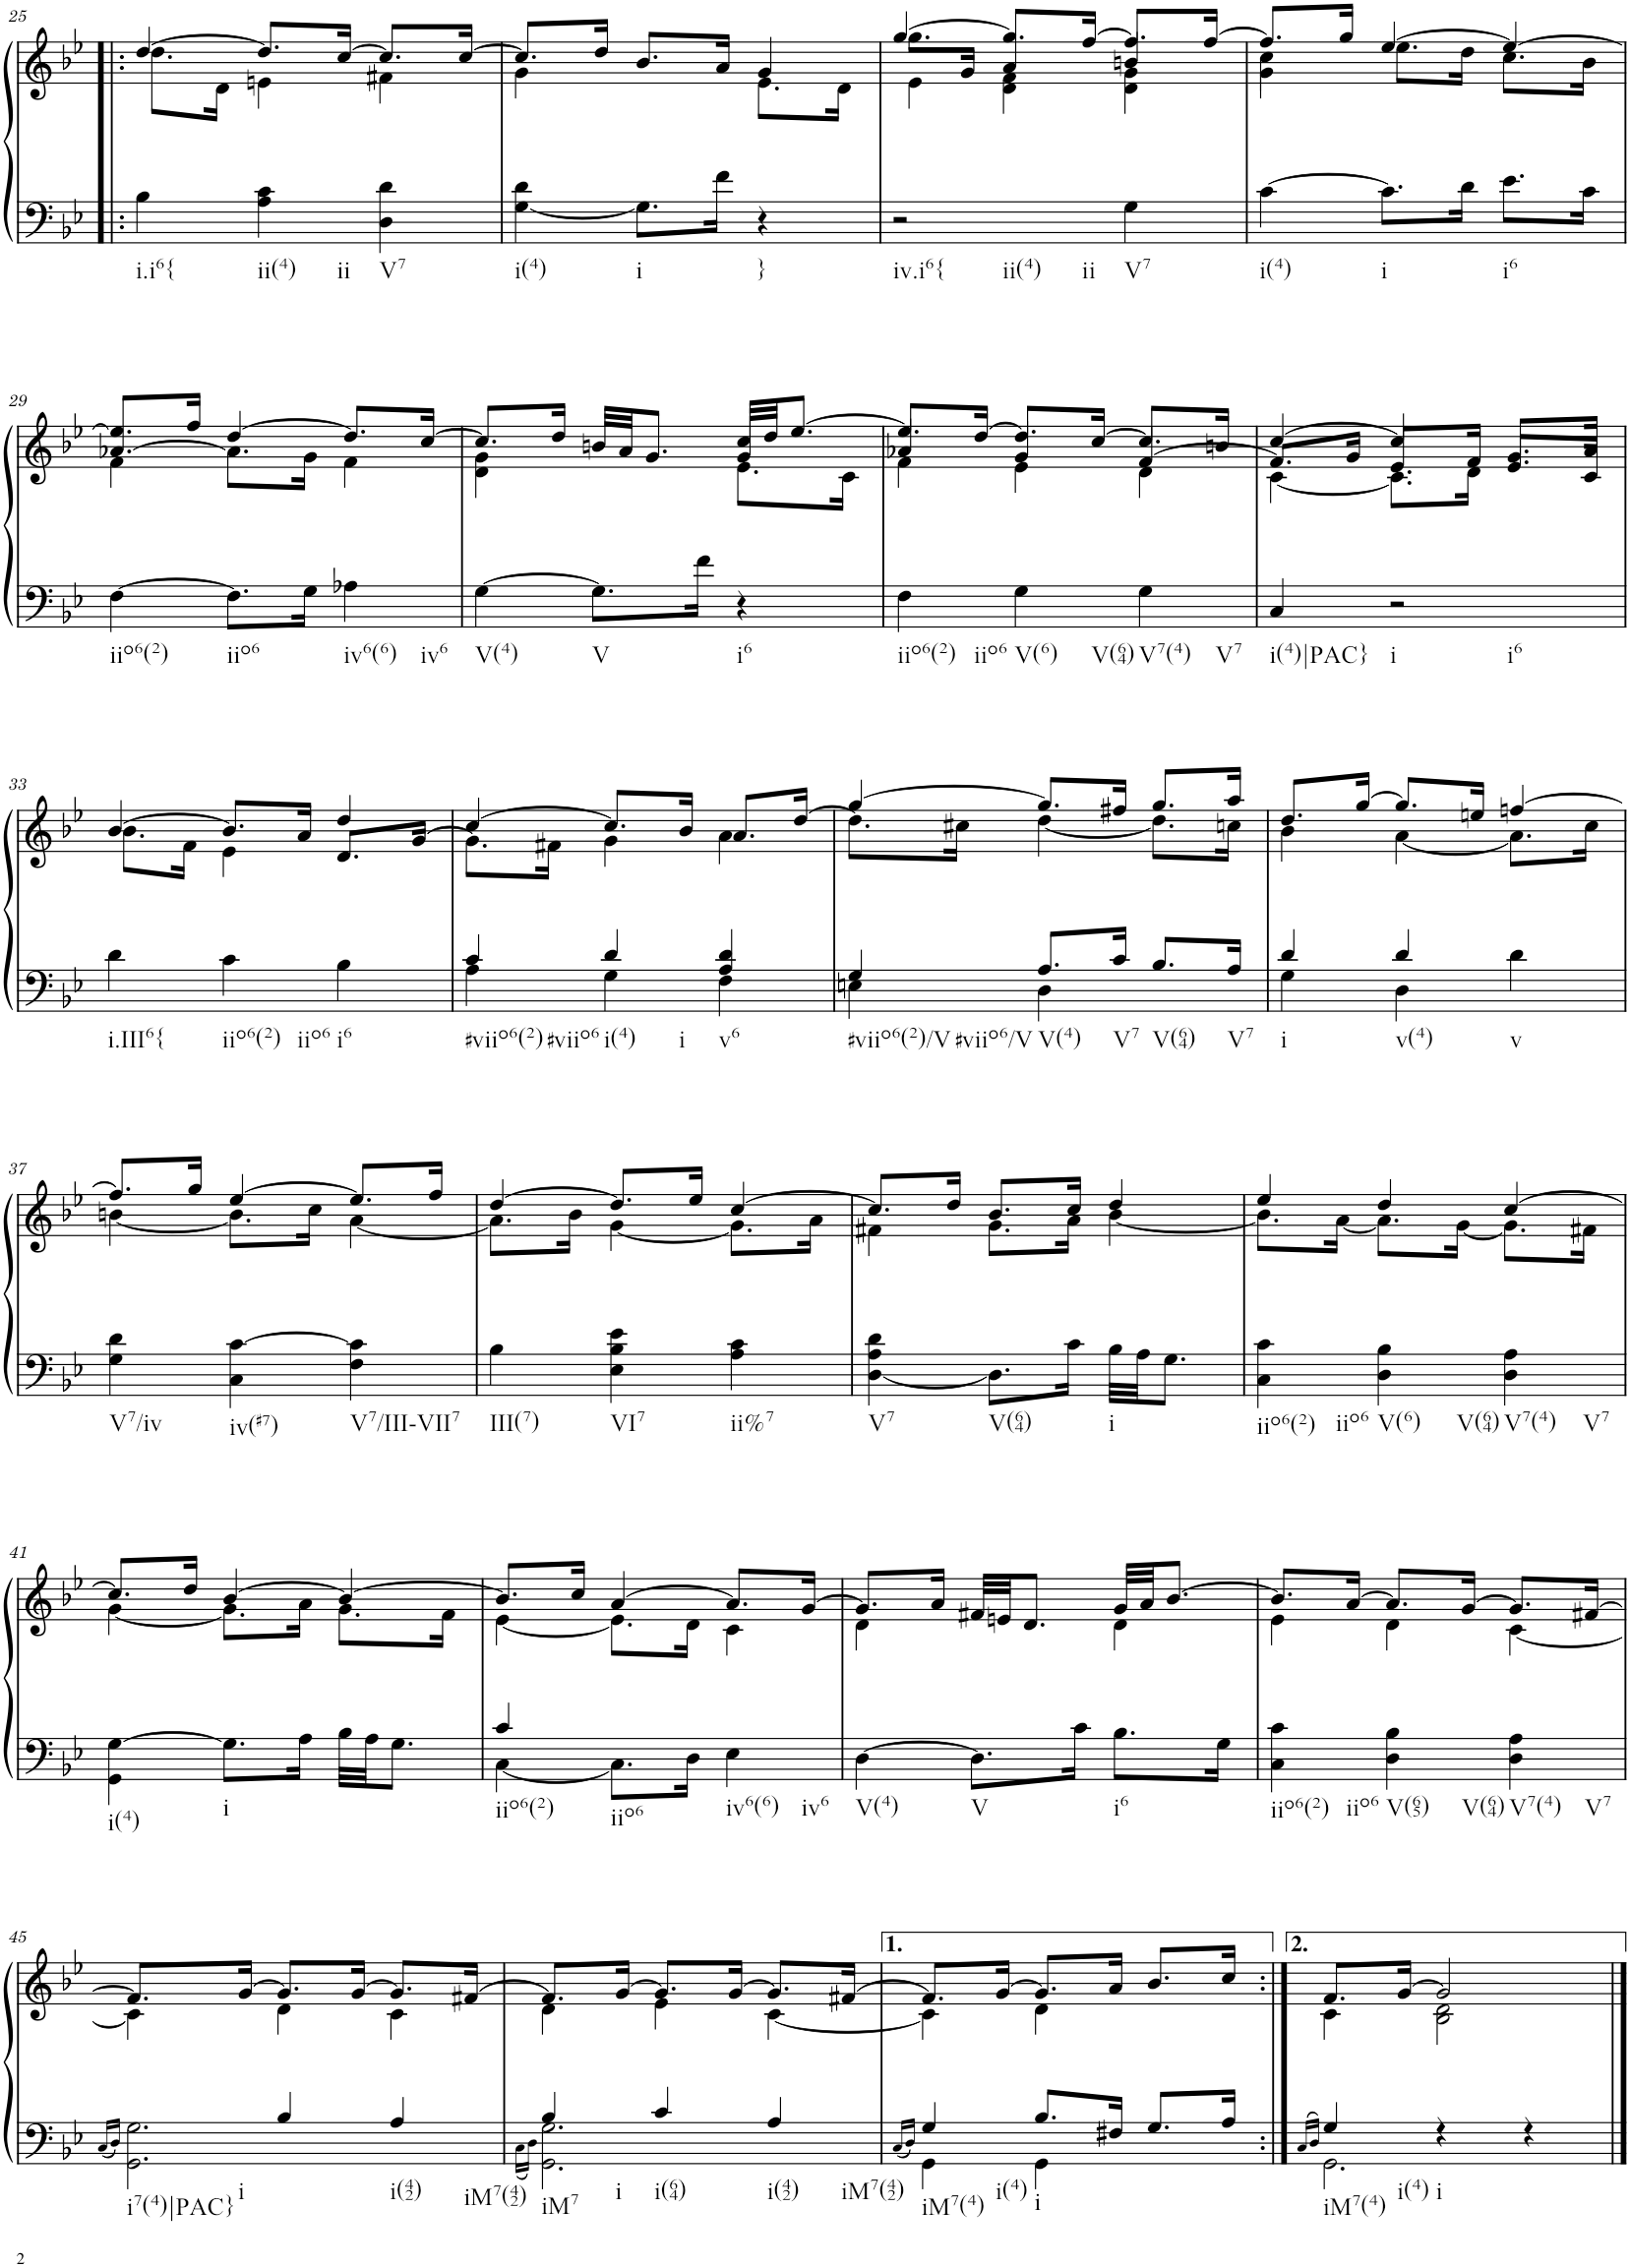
**kern	**kern
*part1	*part1
*staff2	*staff1
*I"Piano	*
*I'Pno.	*
!!LO:PB:g=z
*clefF4	*clefG2
*k[b-e-]	*k[b-e-]
*M3/4	*M3/4
=25!|:	=25!|:
*	*^
!LO:TX:b:t=i.i6{	!	!
4B-\	[4dd/	8.dd\L
.	.	16d\Jk
!LO:TX:b:t=ii(4)	!	!
!LO:TX:b:t=ii	!	!
4A\ 4c\	8.dd/L]	4en\
.	[16cc/Jk	.
!LO:TX:b:t=V7	!	!
4D\ 4d\	8.cc/L]	4f#X\
.	[16cc/Jk	.
=26	=26	=26
!LO:TX:b:t=i(4)	!	!
[4G\ 4d\	8.cc/L]	4g\
.	16dd/Jk	.
!LO:TX:b:t=i	!	!
8.G\L]	8.b-/L	4ryy
16f\Jk	16a/Jk	.
!LO:TX:b:t=}	!	!
4r	4g/	8.e-\L
.	.	16d\Jk
=27	=27	=27
*	*	*^
!LO:TX:b:t=iv.i6{	!	!	!
!LO:TX:b:t=ii(4)	!	!	!
!LO:TX:b:t=ii	!	!	!
2r	[4gg/	8.gg\L	4e-\
.	.	16g/Jk	.
.	8.gg/L]	4a/	4d\ 4f\
.	[16ff/Jk	.	.
!LO:TX:b:t=V7	!	!	!
4G\	8.ff/L]	4bn/	4d\ 4g\
.	[16ff/Jk	.	.
=28	=28	=28	=28
!LO:TX:b:t=i(4)	!	!	!
[4c\	8.ff/L]	4cc\	4g\
.	16gg/Jk	.	.
!LO:TX:b:t=i	!	!	!
8.c\L]	[4ee-/	8.ee-\L	2ryy
16d\Jk	.	16dd\Jk	.
!LO:TX:b:t=i6	!	!	!
8.e-\L	4ee-/_	8.cc\L	.
16c\Jk	.	16b-\Jk	.
*	*	*v	*v
!!LO:LB:g=z
=29	=29	=29
!LO:TX:b:t=iio6(2)	!	!
[4F\	[8.a-X/ 8.ee-/]L	4f\
.	16ff/Jk	.
!LO:TX:b:t=iio6	!	!
8.F\L]	[4dd/	8.a-\L]
16G\Jk	.	16g\Jk
!LO:TX:b:t=iv6(6)	!	!
!LO:TX:b:t=iv6	!	!
4A-X\	8.dd/L]	4f\
.	[16cc/Jk	.
=30	=30	=30
*	*	*^
!LO:TX:b:t=V(4)	!	!	!
[4G\	8.cc/L]	4d\ 4g\	2ryy
.	16dd/Jk	.	.
!LO:TX:b:t=V	!	!	!
8.G\L]	32bn/LLL	4ryy	.
.	32a/JJ	.	.
.	8.g/J	.	.
16f\Jk	.	.	.
!LO:TX:b:t=i6	!	!	!
4r	32cc/LLL	4g/	8.e-\L
.	32dd/JJ	.	.
.	[8.ee-/J	.	.
.	.	.	16c\Jk
=31	=31	=31	=31
!LO:TX:b:t=iio6(2)	!	!	!
!LO:TX:b:t=iio6	!	!	!
4F\	8.ee-/L]	4f\	4a-X/
.	[16dd/Jk	.	.
!LO:TX:b:t=V(6)	!	!	!
!LO:TX:b:t=V(64)	!	!	!
4G\	8.dd/L]	4e-\	4g/
.	[16cc/Jk	.	.
!LO:TX:b:t=V7(4)	!	!	!
!LO:TX:b:t=V7	!	!	!
4G\	8.cc/L]	4d\	[4f/
.	16bn/Jk	.	.
=32	=32	=32	=32
!LO:TX:b:t=i(4)|PAC}	!	!	!
4C/	[4cc/	8.f/L]	[4c\
.	.	16g/Jk	.
!LO:TX:b:t=i	!	!	!
!LO:TX:b:t=i6	!	!	!
2r	4cc/]	8.e-/L	8.c\L]
.	.	16f/Jk	16d\Jk
.	8.g/L	4ryy	8.e-/L
.	16a/Jk	.	16c/Jk
!!LO:LB:g=z	!!	!!
=33	=33	=33	=33
!LO:TX:b:t=i.III6{	!	!	!
4d\	[4b-/	8.b-\L	2ryy
.	.	16f\Jk	.
!LO:TX:b:t=iio6(2)	!	!	!
!LO:TX:b:t=iio6	!	!	!
4c\	8.b-/L]	4e-\	.
.	16a/Jk	.	.
!LO:TX:b:t=i6	!	!	!
4B-\	8.d/L	4ryy	4dd/
.	[16g/Jk	.	.
*	*	*v	*v
=34	=34	=34
*^	*	*
!LO:TX:b:t=#viio6(2)	!	!	!
!LO:TX:b:t=#viio6	!	!	!
4c/	4A\	[4cc/	8.g\L]
.	.	.	16f#X\Jk
!LO:TX:b:t=i(4)	!	!	!
!LO:TX:b:t=i	!	!	!
4d/	4G\	8.cc/L]	4g\
.	.	16b-/Jk	.
!LO:TX:b:t=v6	!	!	!
4A/ 4d/	4F\	8.a/L	4a\
.	.	[16dd/Jk	.
=35	=35	=35	=35
!LO:TX:b:t=#viio6(2)/V	!	!	!
!LO:TX:b:t=#viio6/V	!	!	!
4G/	4En\	[4gg/	8.dd\L]
.	.	.	16cc#X\Jk
!LO:TX:b:t=V(4)	!	!	!
8.A/L	4D\	8.gg/L]	[4dd\
!LO:TX:b:t=V7	!	!	!
16c/Jk	.	16ff#X/Jk	.
!LO:TX:b:t=V(64)	!	!	!
8.B-/L	4ryy	8.gg/L	8.dd\L]
!LO:TX:b:t=V7	!	!	!
16A/Jk	.	16aa/Jk	16ccn\Jk
=36	=36	=36	=36
!LO:TX:b:t=i	!	!	!
4d/	4G\	8.dd/L	4b-\
.	.	[16gg/Jk	.
!LO:TX:b:t=v(4)	!	!	!
4d/	4D\	8.gg/L]	[4a\
.	.	16een/Jk	.
!LO:TX:b:t=v	!	!	!
4d\	4ryy	[4ffn/	8.a\L]
.	.	.	16cc\Jk
*v	*v	*	*
!!LO:LB:g=z	!!
=37	=37	=37
!LO:TX:b:t=V7/iv	!	!
4G\ 4d\	8.ff/L]	[4bn\
.	16gg/Jk	.
!LO:TX:b:t=iv(#7)	!	!
4C\ [4c\	[4ee-/	8.b\L]
.	.	16cc\Jk
!LO:TX:b:t=V7/III-VII7	!	!
4F\ 4c\]	8.ee-/L]	[4a\
.	16ff/Jk	.
=38	=38	=38
!LO:TX:b:t=III(7)	!	!
4B-\	[4dd/	8.a\L]
.	.	16b-\Jk
!LO:TX:b:t=VI7	!	!
4E-\ 4B-\ 4e-\	8.dd/L]	[4g\
.	16ee-/Jk	.
!LO:TX:b:t=ii%7	!	!
4A\ 4c\	[4cc/	8.g\L]
.	.	16a\Jk
=39	=39	=39
!LO:TX:b:t=V7	!	!
[4D\ 4A\ 4d\	8.cc/L]	4f#X\
.	16dd/Jk	.
!LO:TX:b:t=V(64)	!	!
8.D\L]	8.b-/L	8.g\L
16c\Jk	16cc/Jk	16a\Jk
!LO:TX:b:t=i	!	!
32B-\LLL	4dd/	[4b-\
32A\JJ	.	.
8.G\J	.	.
=40	=40	=40
!LO:TX:b:t=iio6(2)	!	!
!LO:TX:b:t=iio6	!	!
4C\ 4c\	4ee-/	8.b-\L]
.	.	[16a\Jk
!LO:TX:b:t=V(6)	!	!
!LO:TX:b:t=V(64)	!	!
4D\ 4B-\	4dd/	8.a\L]
.	.	[16g\Jk
!LO:TX:b:t=V7(4)	!	!
!LO:TX:b:t=V7	!	!
4D\ 4A\	[4cc/	8.g\L]
.	.	16f#X\Jk
!!LO:LB:g=z	!!
=41	=41	=41
!LO:TX:b:t=i(4)	!	!
4GG\ [4G\	8.cc/L]	[4g\
.	16dd/Jk	.
!LO:TX:b:t=i	!	!
8.G\L]	[4b-/	8.g\L]
16A\Jk	.	16a\Jk
32B-\LLL	4b-/_	8.g\L
32A\JJ	.	.
8.G\J	.	.
.	.	16f\Jk
=42	=42	=42
*^	*	*
!LO:TX:b:t=iio6(2)	!	!	!
4c/	[4C\	8.b-/L]	[4e-\
.	.	16cc/Jk	.
!LO:TX:b:t=iio6	!	!	!
!LO:TX:b:t=iv6(6)	!	!	!
!LO:TX:b:t=iv6	!	!	!
2ryy	8.C\L]	[4a/	8.e-\L]
.	16D\Jk	.	16d\Jk
.	4E-\	8.a/L]	4c\
.	.	[16g/Jk	.
*v	*v	*	*
=43	=43	=43
!LO:TX:b:t=V(4)	!	!
[4D\	8.g/L]	4d\
.	16a/Jk	.
!LO:TX:b:t=V	!	!
8.D\L]	32f#X/LLL	4ryy
.	32en/JJ	.
.	8.d/J	.
16c\Jk	.	.
!LO:TX:b:t=i6	!	!
8.B-\L	32g/LLL	4d\
.	32a/JJ	.
.	[8.b-/J	.
16G\Jk	.	.
=44	=44	=44
!LO:TX:b:t=iio6(2)	!	!
!LO:TX:b:t=iio6	!	!
4C\ 4c\	8.b-/L]	4e-\
.	[16a/Jk	.
!LO:TX:b:t=V(65)	!	!
!LO:TX:b:t=V(64)	!	!
4D\ 4B-\	8.a/L]	4d\
.	[16g/Jk	.
!LO:TX:b:t=V7(4)	!	!
!LO:TX:b:t=V7	!	!
4D\ 4A\	8.g/L]	[4c\
.	[16f#X/Jk	.
!!LO:LB:g=z	!!
=45	=45	=45
16qC/LL	.	.
16qD/JJ	.	.
*^	*	*
!LO:TX:b:t=i7(4)|PAC}	!	!	!
!LO:TX:b:t=i	!	!	!
!LO:TX:b:t=i(42)	!	!	!
!LO:TX:b:t=iM7(42)	!	!	!
2.GG\ 2.G\	4ryy	8.f#/L]	4c\]
.	.	[16g/Jk	.
.	4B-/	8.g/L]	4d\
.	.	[16g/Jk	.
.	4A/	8.g/L]	4c\
.	.	[16f#X/Jk	.
=46	=46	=46	=46
.	16qC\LL	.	.
.	16qD\JJ	.	.
!LO:TX:b:t=iM7	!	!	!
!LO:TX:b:t=i	!	!	!
4B-/	2.GG\ 2.G\	8.f#/L]	4d\
.	.	[16g/Jk	.
!LO:TX:b:t=i(64)	!	!	!
4c/	.	8.g/L]	4e-\
.	.	[16g/Jk	.
!LO:TX:b:t=i(42)	!	!	!
!LO:TX:b:t=iM7(42)	!	!	!
4A/	.	8.g/L]	[4c\
.	.	[16f#X/Jk	.
=47	=47	=47	=47
.	16qC/LL	.	.
.	16qD/JJ	.	.
!LO:TX:b:t=iM7(4)	!	!	!
!LO:TX:b:t=i(4)	!	!	!
4G/	4GG\	8.f#/L]	4c\]
.	.	[16g/Jk	.
!LO:TX:b:t=i	!	!	!
8.B-/L	4GG\	8.g/L]	4d\
16F#X/Jk	.	16a/Jk	.
8.G/L	4ryy	8.b-/L	4ryy
16A/Jk	.	16cc/Jk	.
=47X1:|!	=47X1:|!	=47X1:|!	=47X1:|!
16qC/LL	.	.	.
16qD/JJ	.	.	.
!LO:TX:b:t=iM7(4)	!	!	!
!LO:TX:b:t=i(4)	!	!	!
4G/	2.GG\	8.f/L	4c\
.	.	[16g/Jk	.
!LO:TX:b:t=i	!	!	!
4r	.	2g/]	2B-\ 2d\
4r	.	.	.
*v	*v	*	*
*	*v	*v
==	==
*-	*-
